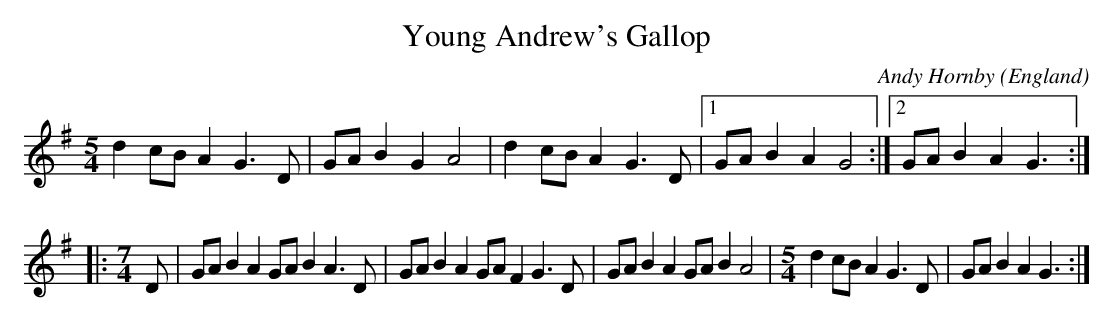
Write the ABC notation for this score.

X:1
T:Young Andrew's Gallop
C:Andy Hornby
M:5/4
O:England
K:G major
d2 cB A2 G3D| GAB2 G2 A4|\
d2 cBA2 G3D|1 GAB2 A2 G4 :|2 GAB2 A2 G3::
M:7/4
D|\
GA B2A2 GAB2 A3D| GAB2 A2 GA F2G3D|\
GAB2 A2 GAB2 A4|\
M:5/4
d2 cB A2G3D| GAB2 A2G3 :|
